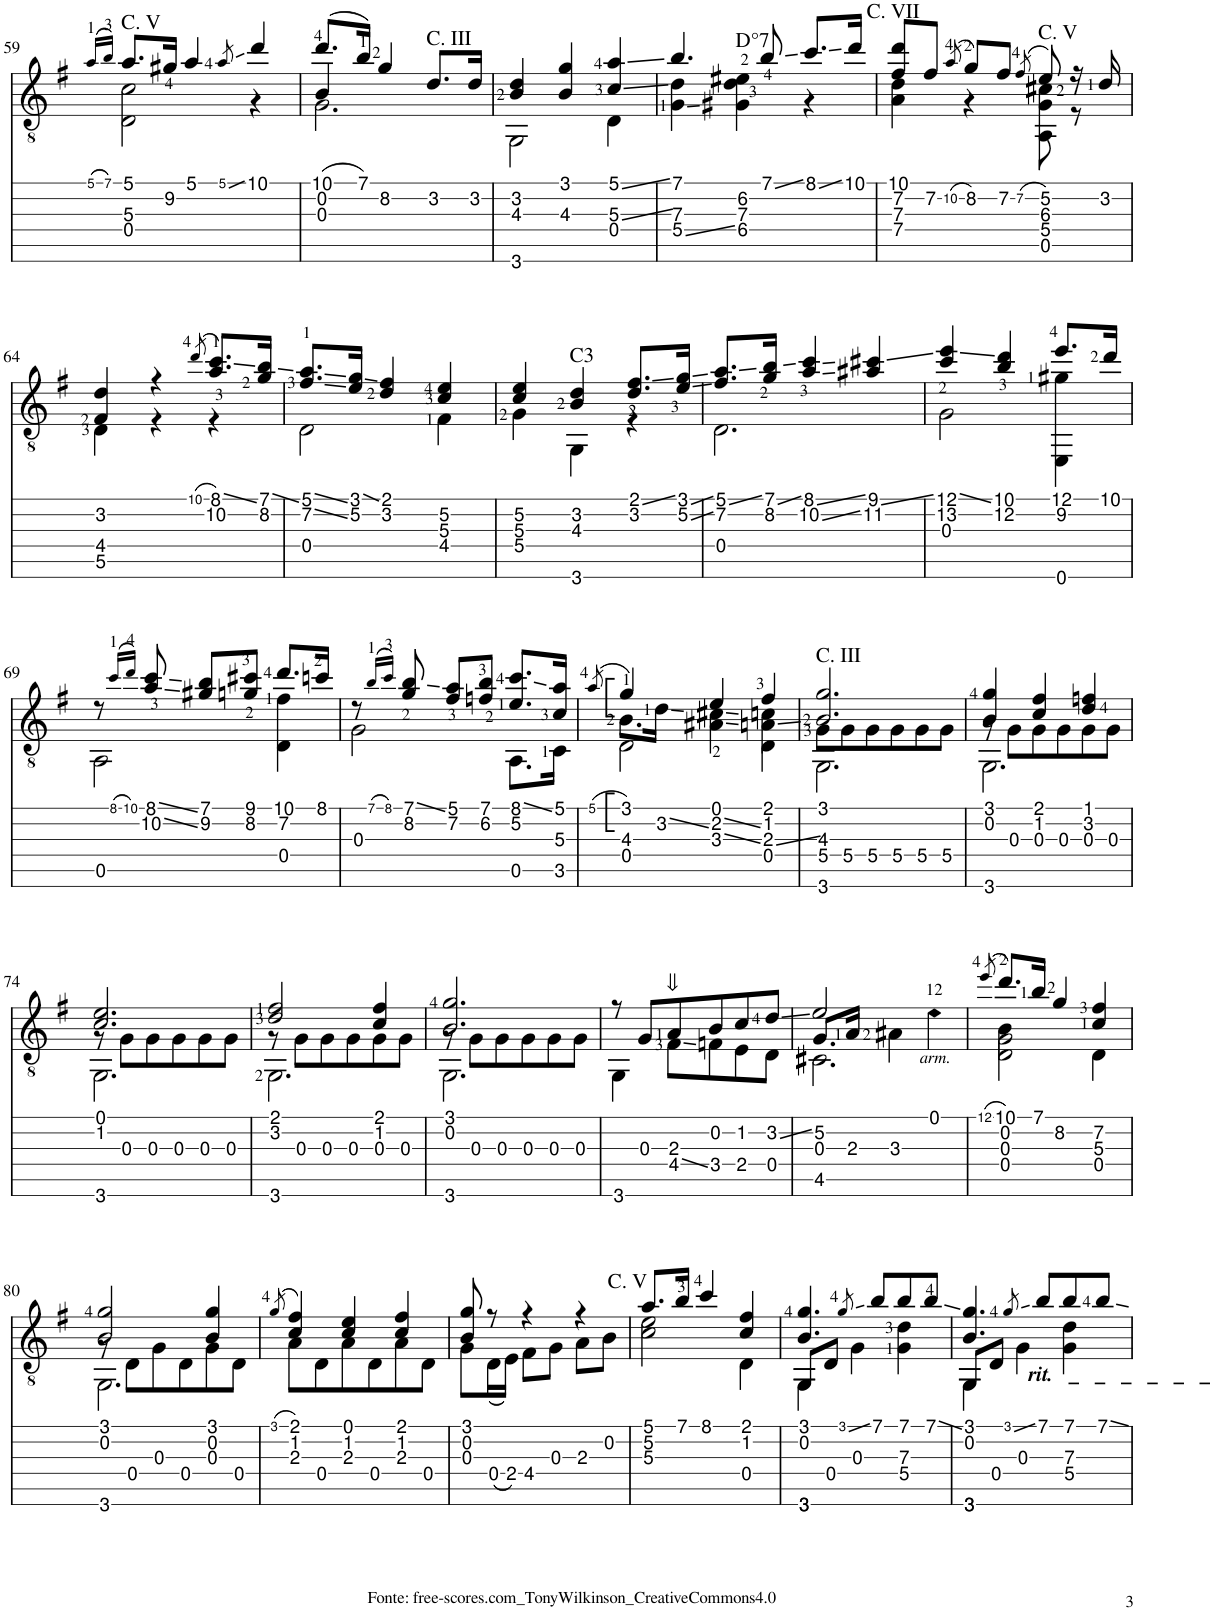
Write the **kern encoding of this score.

**kern	**kern
*part1	*part1
*staff2	*staff1
*I"Guitar	*
*I'Guit.	*
!!LO:PB:g=z
*	*clefGv2
*k[f#]	*k[f#]
*M3/4	*M3/4
=59	=59
qa	(16qa/LL
qb	16qb/JJ)
*^	*^
!	!	!LO:TX:a:t=C. V	!
8.aL	2D 2c	8.a/L	2D\ 2c\
16g#XJk	.	16g#X/Jk	.
4a	.	4a/	.
qa	.	8qa/	.
4dd	4r	4dd/	4r
=60	=60	=60	=60
*	*^	*	*^
8.ddL	2.G	4B	(8.dd/L	2.G\	4B/
16bJk	.	.	16b/Jk)	.	.
4g	.	2ryy	4g/	.	2ryy
!	!	!	!LO:TX:a:t=C. III	!	!
8.dL	.	.	8.d/L	.	.
16dJk	.	.	16d/Jk	.	.
*	*v	*v	*	*	*
*	*	*	*v	*v
=61	=61	=61	=61
4B 4d	2GG	4B/ 4d/	2GG\
4B 4g	.	4B/ 4g/	.
4c 4a	4D	4c/ 4a/	4D\
=62	=62	=62	=62
4.b	4G 4d	4.b/	4G\ 4d\
!	!	!	!LO:TX:a:t=D°7
.	4G#X 4d 4e#X	.	4G#X\ 4d\ 4e#X\
8b	.	8b/	.
8.ccL	4r	8.cc/L	4r
16ddJk	.	16dd/Jk	.
=63	=63	=63	=63
!	!	!LO:TX:a:t=C. VII	!
8f#\ 8dd\L	4A 4d	8f#/ 8dd/L	4A\ 4d\
8f#J	.	8f#/J	.
qa	.	(8qa/	.
8gL	4r	8g/L)	4r
8f#J	.	8f#/J	.
qf#	.	(8qf#/	.
!	!	!LO:TX:a:t=C. V	!
8e	8AA 8G 8c#X	8e/)	8AA\ 8G\ 8c#X\
16r	8r	16r	8r
16d	.	16d/	.
!!LO:LB:g=z	!!
=64	=64	=64	=64
4F# 4d	4D	4F#/ 4d/	4D\
4r	4r	4r	4r
qdd	.	(8qdd/	.
8.a\ 8.cc\L	4r	8.a/ 8.cc/L)	4r
16g\ 16b\Jk	.	16g/ 16b/Jk	.
=65	=65	=65	=65
8.f#\ 8.a\L	2D	8.f#/ 8.a/L	2D\
16e\ 16g\Jk	.	16e/ 16g/Jk	.
4d 4f#	.	4d/ 4f#/	.
4c 4e	4F#	4c/ 4e/	4F#\
=66	=66	=66	=66
4c 4e	4G	4c/ 4e/	4G\
!	!	!LO:TX:a:t=C3	!
4B 4d	4GG	4B/ 4d/	4GG\
8.d\ 8.f#\L	4r	8.d/ 8.f#/L	4r
16e\ 16g\Jk	.	16e/ 16g/Jk	.
=67	=67	=67	=67
8.f#\ 8.a\L	2.D	8.f#/ 8.a/L	2.D\
16g\ 16b\Jk	.	16g/ 16b/Jk	.
4a 4cc	.	4a/ 4cc/	.
4a#X 4cc#X	.	4a#X/ 4cc#X/	.
=68	=68	=68	=68
4cc 4ee	2G	4cc/ 4ee/	2G\
4b 4dd	.	4b/ 4dd/	.
8.eeL	4EE 4g#X	8.ee/L	4EE\ 4g#X\
16ddJk	.	16dd/Jk	.
!!LO:LB:g=z	!!
=69	=69	=69	=69
8r	2AA	8r	2AA\
qcc	.	(16qcc/LL	.
qdd	.	16qdd/JJ)	.
8a 8cc	.	8a/ 8cc/	.
8g#X\ 8b\L	.	8g#X/ 8b/L	.
8gn\ 8cc#X\J	.	8gn/ 8cc#X/J	.
8.ddL	4D 4f#	8.dd/L	4D\ 4f#\
16ccnJk	.	16ccn/Jk	.
=70	=70	=70	=70
8r	2G	8r	2G\
qb	.	(16qb/LL	.
qcc	.	16qcc/JJ)	.
8g 8b	.	8g/ 8b/	.
8f#\ 8a\L	.	8f#/ 8a/L	.
8fn\ 8b\J	.	8fn/ 8b/J	.
8.e\ 8.cc\L	8.AAL	8.e/ 8.cc/L	8.AA\L
16c\ 16a\Jk	16CJk	16c/ 16a/Jk	16C\Jk
*v	*v	*	*
*	*v	*v
=71	=71
qa	(8qa/
*^	*^
*	*^	*	*^
4g	8.BL	2D	4g/)	8.B\L	2D\
.	16dJk	.	.	16d\Jk	.
4e	4A#X 4c#X	.	4e/	4A#X\ 4c#X\	.
4f#	4An 4cn	4D	4f#/	4An\ 4cn\	4D\
=72	=72	=72	=72	=72	=72
!	!	!	!LO:TX:a:t=C. III	!	!
2.B 2.g	8GL	2.GG	2.B/ 2.g/	8G\L	2.GG\
.	8GJ	.	.	8G\	.
.	8GL	.	.	8G\	.
.	8GJ	.	.	8G\	.
.	8GL	.	.	8G\	.
.	8GJ	.	.	8G\J	.
=73	=73	=73	=73	=73	=73
4B 4g	8r	2.GG	4B/ 4g/	8r	2.GG\
.	8G	.	.	8G\L	.
4c 4f#	8GL	.	4c/ 4f#/	8G\	.
.	8GJ	.	.	8G\	.
4d 4f	8GL	.	4d/ 4fn/	8G\	.
.	8GJ	.	.	8G\J	.
!!LO:LB:g=z	!!	!!
=74	=74	=74	=74	=74	=74
2.c 2.e	8r	2.GG	2.c/ 2.e/	8r	2.GG\
.	8G	.	.	8G\L	.
.	8GL	.	.	8G\	.
.	8GJ	.	.	8G\	.
.	8GL	.	.	8G\	.
.	8GJ	.	.	8G\J	.
=75	=75	=75	=75	=75	=75
2d 2f#	8r	2.GG	2d/ 2f#/	8r	2.GG\
.	8G	.	.	8G\L	.
.	8GL	.	.	8G\	.
.	8GJ	.	.	8G\	.
4c 4f#	8GL	.	4c/ 4f#/	8G\	.
.	8GJ	.	.	8G\J	.
=76	=76	=76	=76	=76	=76
2.B 2.g	8r	2.GG	2.B/ 2.g/	8r	2.GG\
.	8G	.	.	8G\L	.
.	8GL	.	.	8G\	.
.	8GJ	.	.	8G\	.
.	8GL	.	.	8G\	.
.	8GJ	.	.	8G\J	.
=77	=77	=77	=77	=77	=77
8r	4ryy	4GG	8r	4ryy	4GG\
8G	.	.	8G/L	.	.
!	!	!	!LO:TX:a:t=⇓	!	!
8AL	8F#L	2ryy	8A/	8F#\L	2ryy
8BJ	8FJ	.	8B/	8Fn\	.
8cL	8EL	.	8c/	8E\	.
8dJ	8DJ	.	8d/J	8D\J	.
=78	=78	=78	=78	=78	=78
2e	8.GL	2.C#	2e/	8.G/L	2.C#X\
.	16AJk	.	.	16A/Jk	.
.	4A#	.	.	4A#X\	.
!	!	!	!LO:TX:a:t=12	!	!
!	!	!	!LO:TX:b:i:t=arm.	!	!
4e	4ryy	.	4e\	4ryy	.
=79	=79	=79	=79	=79	=79
qee	.	.	(8qee/	.	.
8.ddL	4B	2D 2G	8.dd/L)	4B\	2D\ 2G\
16bJk	.	.	16b/Jk	.	.
4g	2ryy	.	4g/	2ryy	.
4c 4f#	.	4D	4c/ 4f#/	.	4D\
!!LO:LB:g=z	!!	!!
=80	=80	=80	=80	=80	=80
2B 2g	8r	2.GG	2B/ 2g/	8r	2.GG\
.	8D	.	.	8D\L	.
.	8GL	.	.	8G\	.
.	8DJ	.	.	8D\	.
4B 4g	8GL	.	4B/ 4g/	8G\	.
.	8DJ	.	.	8D\J	.
*v	*v	*v	*	*	*
*	*v	*v	*v
=81	=81
qg	(8qg/
*^	*^
4c 4f#	8AL	4c/ 4f#/)	8A\L
.	8DJ	.	8D\
4c 4e	8AL	4c/ 4e/	8A\
.	8DJ	.	8D\
4c 4f#	8AL	4c/ 4f#/	8A\
.	8DJ	.	8D\J
=82	=82	=82	=82
8B 8g	8GL	8B/ 8g/	8G\L
8r	16DL	8r	(16D\L
.	16EJJ	.	16E\JJ)
4r	8F#L	4r	8F#\L
.	8GJ	.	8G\J
4r	8AL	4r	8A\L
.	8BJ	.	8B\J
=83	=83	=83	=83
!	!	!LO:TX:a:t=C. V	!
8.aL	2c 2e	8.a/L	2c\ 2e\
16bJk	.	16b/Jk	.
4cc	.	4cc/	.
4c 4f#	4D	4c/ 4f#/	4D\
=84	=84	=84	=84
*	*^	*	*^
4.B 4.g	8GGL	4GG	4.B/ 4.g/	8GG/L	4GG\
.	8DJ	.	.	8D/J	.
.	4G	2ryy	.	4G\	2ryy
qg	.	.	8qg/	.	.
8b	.	.	8b/L	.	.
8bL	4G 4d	.	8b/	4G\ 4d\	.
8bJ	.	.	8b/J	.	.
=85	=85	=85	=85	=85	=85
4.B 4.g	8GGL	4GG	4.B/ 4.g/	8GG/L	4GG\
.	8DJ	.	.	8D/J	.
!	!	!	!	!LO:TX:b:Bi:t=rit.   _   _   _   _   _   _	!
.	4G	2ryy	.	4G\	2ryy
qg	.	.	8qg/	.	.
8b	.	.	8b/L	.	.
8bL	4G 4d	.	8b/	4G\ 4d\	.
8bJ	.	.	8b/J	.	.
*v	*v	*v	*	*	*
*	*v	*v	*v
=	=
*-	*-
